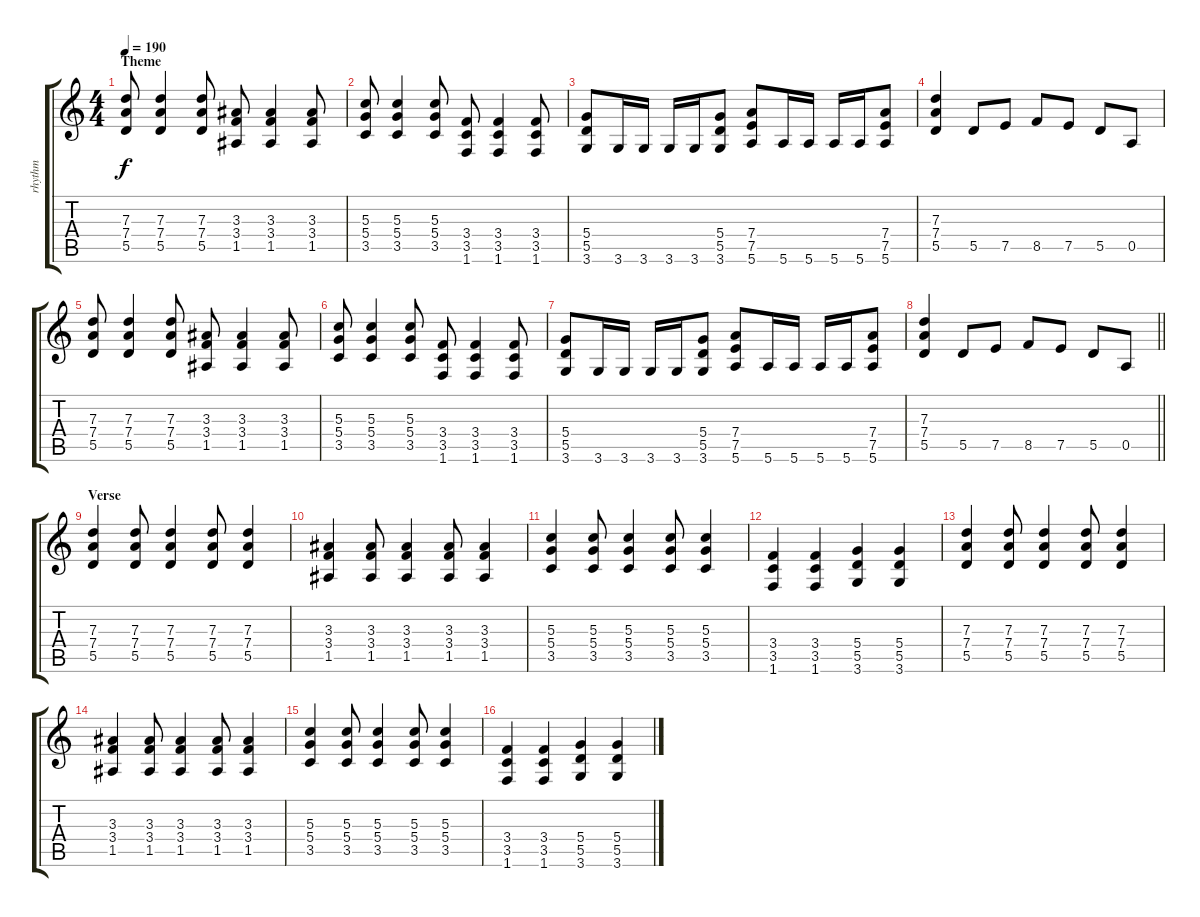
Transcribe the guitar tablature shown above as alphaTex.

\track ("rhythm" "rhythm") {instrument distortionguitar}
\staff {score tabs}
\tuning (E4 B3 G3 D3 A2 E2) {hide}
\ts (4 4)
\section ("" "Theme")
\tempo 190
\clef g2
\ks c
(7.3 7.4 5.5).8{dy f} (7.3 7.4 5.5).4 (7.3 7.4 5.5).8 (3.3 3.4 1.5).8 (3.3 3.4 1.5).4 (3.3 3.4 1.5).8 |
(5.3 5.4 3.5).8 (5.3 5.4 3.5).4 (5.3 5.4 3.5).8 (3.4 3.5 1.6).8 (3.4 3.5 1.6).4 (3.4 3.5 1.6).8 |
(5.4 5.5 3.6).8 3.6.16 3.6.16 3.6.16 3.6.16 (5.4 5.5 3.6).8 (7.4 7.5 5.6).8 5.6.16 5.6.16 5.6.16 5.6.16 (7.4 7.5 5.6).8 |
(7.3 7.4 5.5).4 5.5.8 7.5.8 8.5.8 7.5.8 5.5.8 0.5.8 |
(7.3 7.4 5.5).8 (7.3 7.4 5.5).4 (7.3 7.4 5.5).8 (3.3 3.4 1.5).8 (3.3 3.4 1.5).4 (3.3 3.4 1.5).8 |
(5.3 5.4 3.5).8 (5.3 5.4 3.5).4 (5.3 5.4 3.5).8 (3.4 3.5 1.6).8 (3.4 3.5 1.6).4 (3.4 3.5 1.6).8 |
(5.4 5.5 3.6).8 3.6.16 3.6.16 3.6.16 3.6.16 (5.4 5.5 3.6).8 (7.4 7.5 5.6).8 5.6.16 5.6.16 5.6.16 5.6.16 (7.4 7.5 5.6).8 |
\barLineRight lightlight
(7.3 7.4 5.5).4 5.5.8 7.5.8 8.5.8 7.5.8 5.5.8 0.5.8 |
\section ("" "Verse")
(7.3 7.4 5.5).4 (7.3 7.4 5.5).8 (7.3 7.4 5.5).4 (7.3 7.4 5.5).8 (7.3 7.4 5.5).4 |
(3.3 3.4 1.5).4 (3.3 3.4 1.5).8 (3.3 3.4 1.5).4 (3.3 3.4 1.5).8 (3.3 3.4 1.5).4 |
(5.3 5.4 3.5).4 (5.3 5.4 3.5).8 (5.3 5.4 3.5).4 (5.3 5.4 3.5).8 (5.3 5.4 3.5).4 |
(3.4 3.5 1.6).4 (3.4 3.5 1.6).4 (5.4 5.5 3.6).4 (5.4 5.5 3.6).4 |
(7.3 7.4 5.5).4 (7.3 7.4 5.5).8 (7.3 7.4 5.5).4 (7.3 7.4 5.5).8 (7.3 7.4 5.5).4 |
(3.3 3.4 1.5).4 (3.3 3.4 1.5).8 (3.3 3.4 1.5).4 (3.3 3.4 1.5).8 (3.3 3.4 1.5).4 |
(5.3 5.4 3.5).4 (5.3 5.4 3.5).8 (5.3 5.4 3.5).4 (5.3 5.4 3.5).8 (5.3 5.4 3.5).4 |
(3.4 3.5 1.6).4 (3.4 3.5 1.6).4 (5.4 5.5 3.6).4 (5.4 5.5 3.6).4
